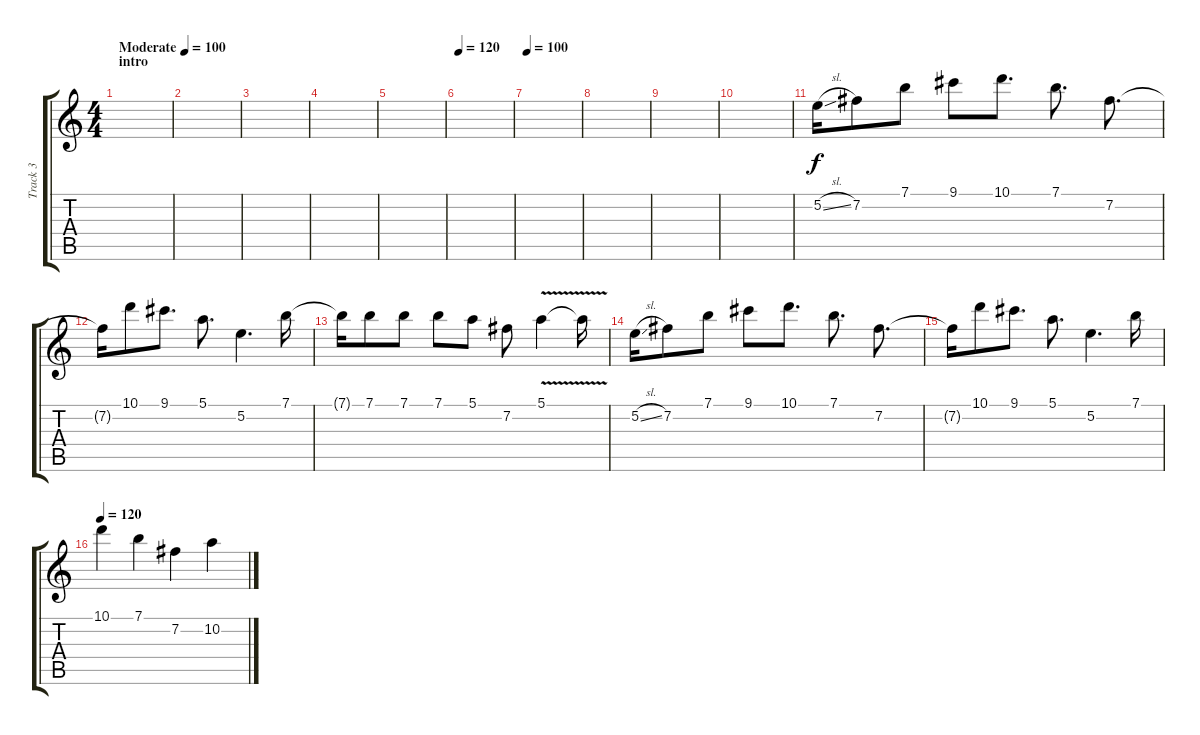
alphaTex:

\track ("Track 3" "Track 3") {instrument distortionguitar}
\staff {score tabs}
\tuning (E4 B3 G3 D3 A2 E2) {hide}
\ts (4 4)
\section ("" "intro")
\tempo (100 "Moderate")
\clef g2
\ks c
|
|
|
|
|
\tempo 120
|
\tempo 100
|
|
|
|
5.2{sl}.16 7.2.8 7.1.8 9.1.8 10.1.8{d} 7.1.8{d} 7.2.8{d} |
7.2{t}.16 10.1.8 9.1.8{d} 5.1.8{d} 5.2.4{d} 7.1.16 |
7.1{t}.16 7.1.8 7.1.8 7.1.8 5.1.8 7.2.8 5.1{v}.4 5.1{t}.16 |
5.2{sl}.16 7.2.8 7.1.8 9.1.8 10.1.8{d} 7.1.8{d} 7.2.8{d} |
7.2{t}.16 10.1.8 9.1.8{d} 5.1.8{d} 5.2.4{d} 7.1.16 |
\tempo 120
10.1.4 7.1.4 7.2.4 10.2.4
